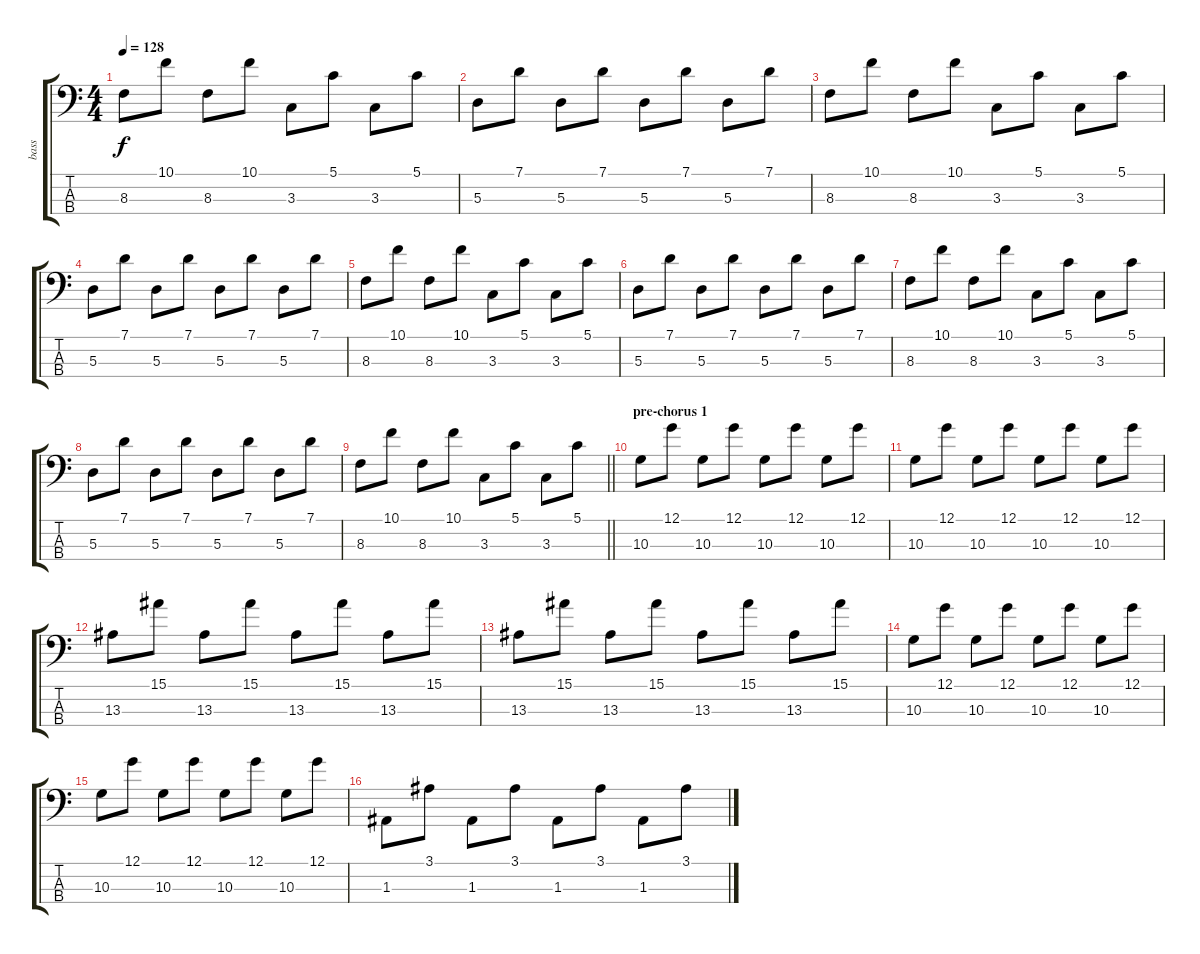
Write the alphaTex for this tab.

\track ("bass" "bass") {instrument electricbassfinger}
\staff {score tabs}
\tuning (G2 D2 A1 E1) {hide}
\ts (4 4)
\tempo 128
\clef f4
\ks c
8.3.8{dy f} 10.1.8 8.3.8 10.1.8 3.3.8 5.1.8 3.3.8 5.1.8 |
5.3.8 7.1.8 5.3.8 7.1.8 5.3.8 7.1.8 5.3.8 7.1.8 |
8.3.8 10.1.8 8.3.8 10.1.8 3.3.8 5.1.8 3.3.8 5.1.8 |
5.3.8 7.1.8 5.3.8 7.1.8 5.3.8 7.1.8 5.3.8 7.1.8 |
8.3.8 10.1.8 8.3.8 10.1.8 3.3.8 5.1.8 3.3.8 5.1.8 |
5.3.8 7.1.8 5.3.8 7.1.8 5.3.8 7.1.8 5.3.8 7.1.8 |
8.3.8 10.1.8 8.3.8 10.1.8 3.3.8 5.1.8 3.3.8 5.1.8 |
5.3.8 7.1.8 5.3.8 7.1.8 5.3.8 7.1.8 5.3.8 7.1.8 |
\barLineRight lightlight
8.3.8 10.1.8 8.3.8 10.1.8 3.3.8 5.1.8 3.3.8 5.1.8 |
\section ("" "pre-chorus 1")
10.3.8 12.1.8 10.3.8 12.1.8 10.3.8 12.1.8 10.3.8 12.1.8 |
10.3.8 12.1.8 10.3.8 12.1.8 10.3.8 12.1.8 10.3.8 12.1.8 |
13.3.8 15.1.8 13.3.8 15.1.8 13.3.8 15.1.8 13.3.8 15.1.8 |
13.3.8 15.1.8 13.3.8 15.1.8 13.3.8 15.1.8 13.3.8 15.1.8 |
10.3.8 12.1.8 10.3.8 12.1.8 10.3.8 12.1.8 10.3.8 12.1.8 |
10.3.8 12.1.8 10.3.8 12.1.8 10.3.8 12.1.8 10.3.8 12.1.8 |
1.3.8 3.1.8 1.3.8 3.1.8 1.3.8 3.1.8 1.3.8 3.1.8
